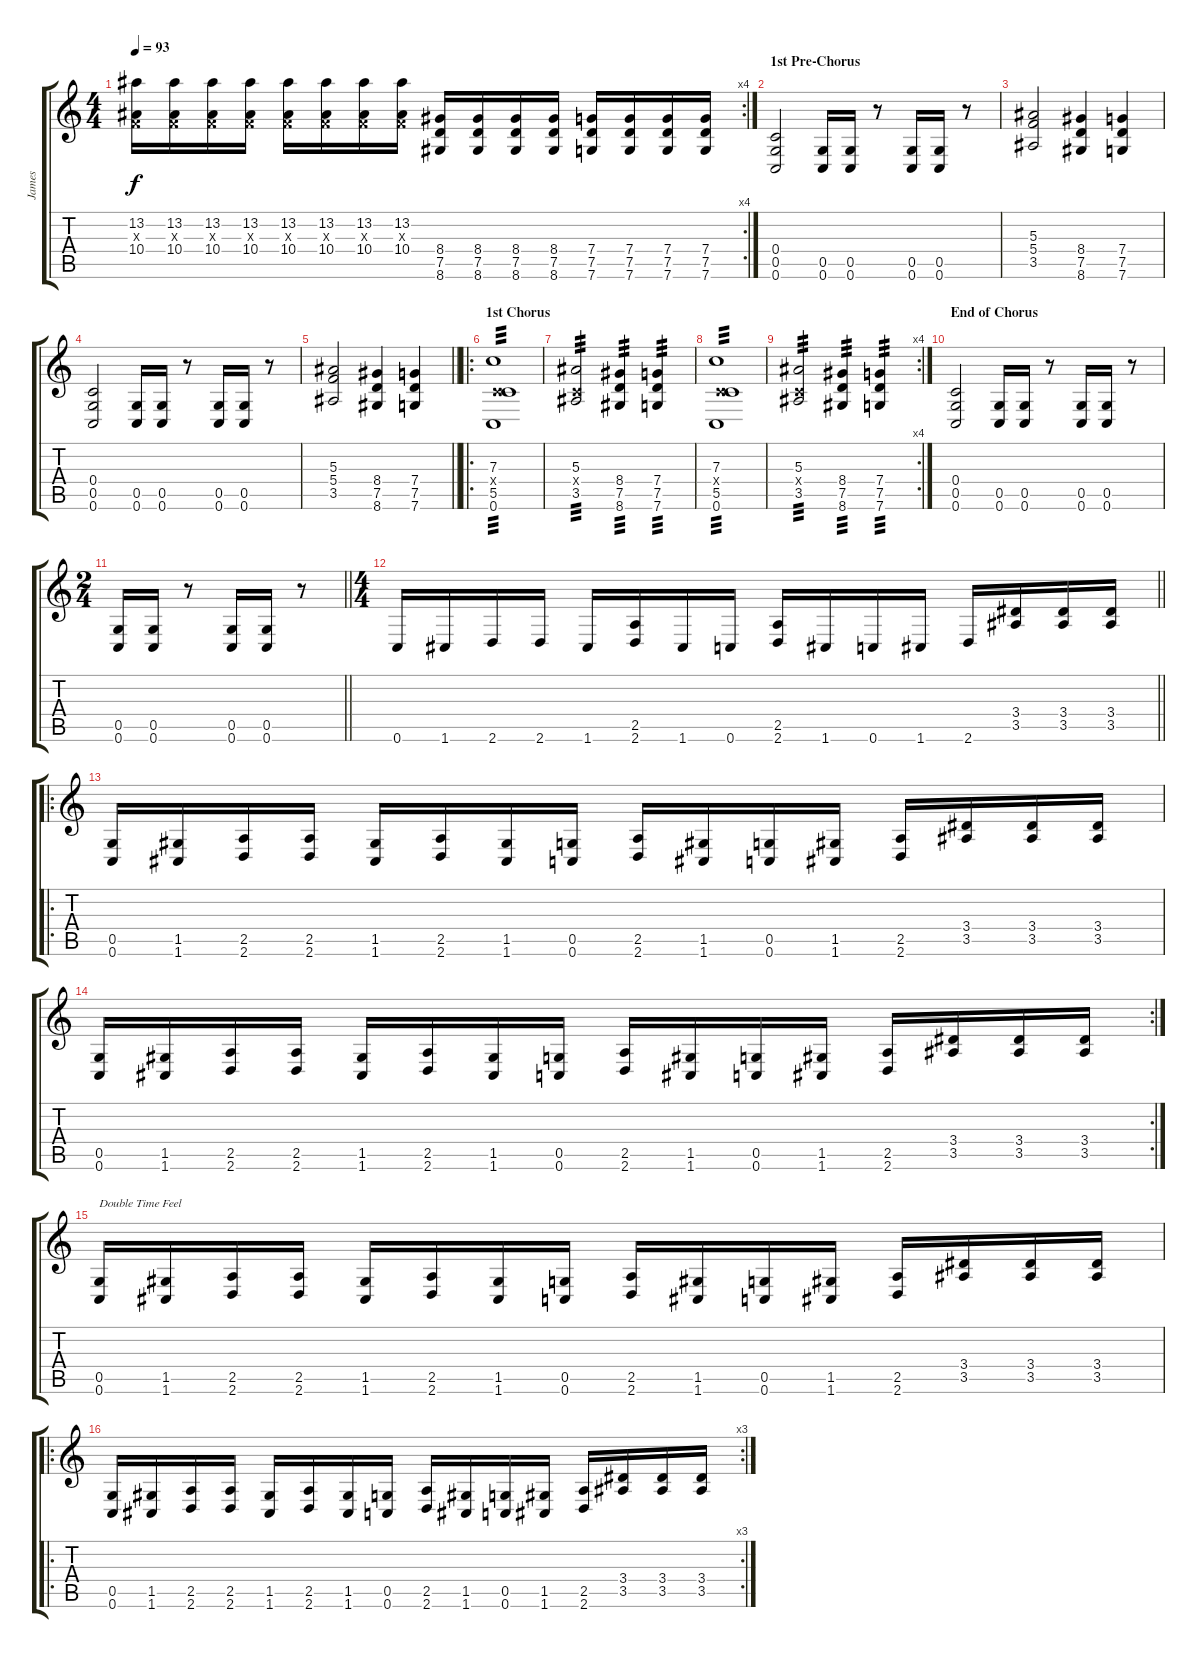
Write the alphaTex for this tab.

\track ("James" "James") {instrument distortionguitar}
\staff {score tabs}
\tuning (D4 A3 F3 C3 G2 C2) {hide}
\rc 4
\ts (4 4)
\tempo 93
\clef g2
\ks c
(13.2 0.3{x} 10.4).16{dy f} (13.2 0.3{x} 10.4).16 (13.2 0.3{x} 10.4).16 (13.2 0.3{x} 10.4).16 (13.2 0.3{x} 10.4).16 (13.2 0.3{x} 10.4).16 (13.2 0.3{x} 10.4).16 (13.2 0.3{x} 10.4).16 (8.4 7.5 8.6).16 (8.4 7.5 8.6).16 (8.4 7.5 8.6).16 (8.4 7.5 8.6).16 (7.4 7.5 7.6).16 (7.4 7.5 7.6).16 (7.4 7.5 7.6).16 (7.4 7.5 7.6).16 |
\section ("" "1st Pre-Chorus")
(0.4 0.5 0.6).2 (0.5 0.6).16 (0.5 0.6).16 r.8 (0.5 0.6).16 (0.5 0.6).16 r.8 |
(5.3 5.4 3.5).2 (8.4 7.5 8.6).4 (7.4 7.5 7.6).4 |
(0.4 0.5 0.6).2 (0.5 0.6).16 (0.5 0.6).16 r.8 (0.5 0.6).16 (0.5 0.6).16 r.8 |
\barLineRight lightlight
(5.3 5.4 3.5).2 (8.4 7.5 8.6).4 (7.4 7.5 7.6).4 |
\ro
\section ("" "1st Chorus")
(7.3 0.4{x} 5.5 0.6).1{tp 3} |
(5.3 0.4{x} 3.5).2{tp 3} (8.4 7.5 8.6).4{tp 3} (7.4 7.5 7.6).4{tp 3} |
(7.3 0.4{x} 5.5 0.6).1{tp 3} |
\rc 4
(5.3 0.4{x} 3.5).2{tp 3} (8.4 7.5 8.6).4{tp 3} (7.4 7.5 7.6).4{tp 3} |
\section ("" "End of Chorus")
(0.4 0.5 0.6).2 (0.5 0.6).16 (0.5 0.6).16 r.8 (0.5 0.6).16 (0.5 0.6).16 r.8 |
\ts (2 4)
\barLineRight lightlight
(0.5 0.6).16 (0.5 0.6).16 r.8 (0.5 0.6).16 (0.5 0.6).16 r.8 |
\ts (4 4)
\barLineRight lightlight
0.6.16{instrument distortionguitar} 1.6.16 2.6.16 2.6.16 1.6.16 (2.5 2.6).16 1.6.16 0.6.16 (2.5 2.6).16 1.6.16 0.6.16 1.6.16 2.6.16 (3.4 3.5).16 (3.4 3.5).16 (3.4 3.5).16 |
\ro
(0.5 0.6).16 (1.5 1.6).16 (2.5 2.6).16 (2.5 2.6).16 (1.5 1.6).16 (2.5 2.6).16 (1.5 1.6).16 (0.5 0.6).16 (2.5 2.6).16 (1.5 1.6).16 (0.5 0.6).16 (1.5 1.6).16 (2.5 2.6).16 (3.4 3.5).16 (3.4 3.5).16 (3.4 3.5).16 |
\rc 2
(0.5 0.6).16 (1.5 1.6).16 (2.5 2.6).16 (2.5 2.6).16 (1.5 1.6).16 (2.5 2.6).16 (1.5 1.6).16 (0.5 0.6).16 (2.5 2.6).16 (1.5 1.6).16 (0.5 0.6).16 (1.5 1.6).16 (2.5 2.6).16 (3.4 3.5).16 (3.4 3.5).16 (3.4 3.5).16 |
(0.5 0.6).16{txt "Double Time Feel"} (1.5 1.6).16 (2.5 2.6).16 (2.5 2.6).16 (1.5 1.6).16 (2.5 2.6).16 (1.5 1.6).16 (0.5 0.6).16 (2.5 2.6).16 (1.5 1.6).16 (0.5 0.6).16 (1.5 1.6).16 (2.5 2.6).16 (3.4 3.5).16 (3.4 3.5).16 (3.4 3.5).16 |
\ro
\rc 3
(0.5 0.6).16 (1.5 1.6).16 (2.5 2.6).16 (2.5 2.6).16 (1.5 1.6).16 (2.5 2.6).16 (1.5 1.6).16 (0.5 0.6).16 (2.5 2.6).16 (1.5 1.6).16 (0.5 0.6).16 (1.5 1.6).16 (2.5 2.6).16 (3.4 3.5).16 (3.4 3.5).16 (3.4 3.5).16
